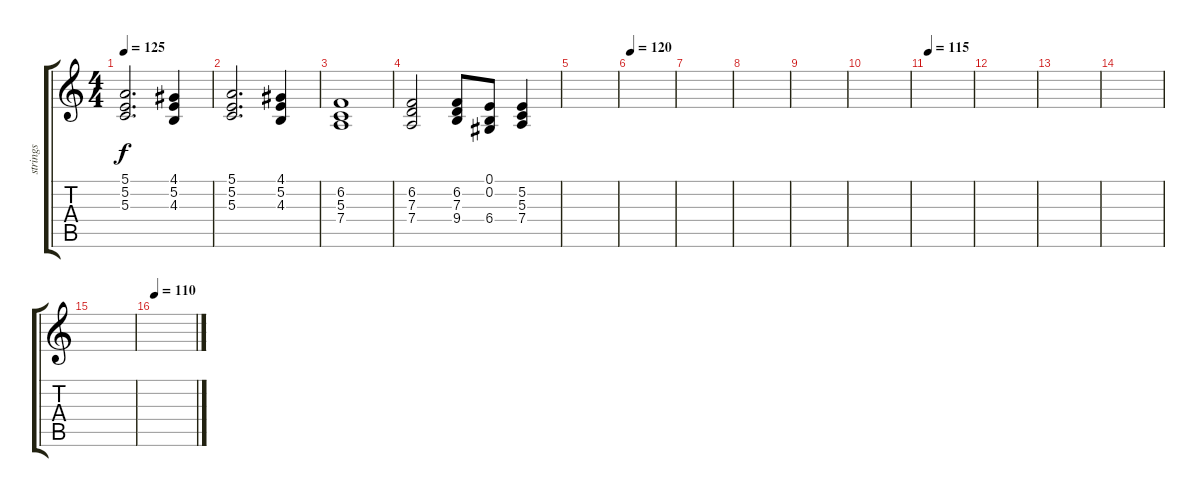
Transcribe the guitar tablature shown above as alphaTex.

\track ("strings" "strings") {instrument stringensemble1}
\staff {score tabs}
\tuning (E4 B3 G3 D3 A2 E2) {hide}
\ts (4 4)
\tempo 125
\clef g2
\ks c
(5.1 5.2 5.3).2{d dy f} (4.1 5.2 4.3).4 |
(5.1 5.2 5.3).2{d} (4.1 5.2 4.3).4 |
(6.2 5.3 7.4).1 |
(6.2 7.3 7.4).2 (6.2 7.3 9.4).8 (0.1 0.2 6.4).8 (5.2 5.3 7.4).4 |
|
\tempo 120
|
|
|
|
|
\tempo 115
|
|
|
|
|
\tempo 110
